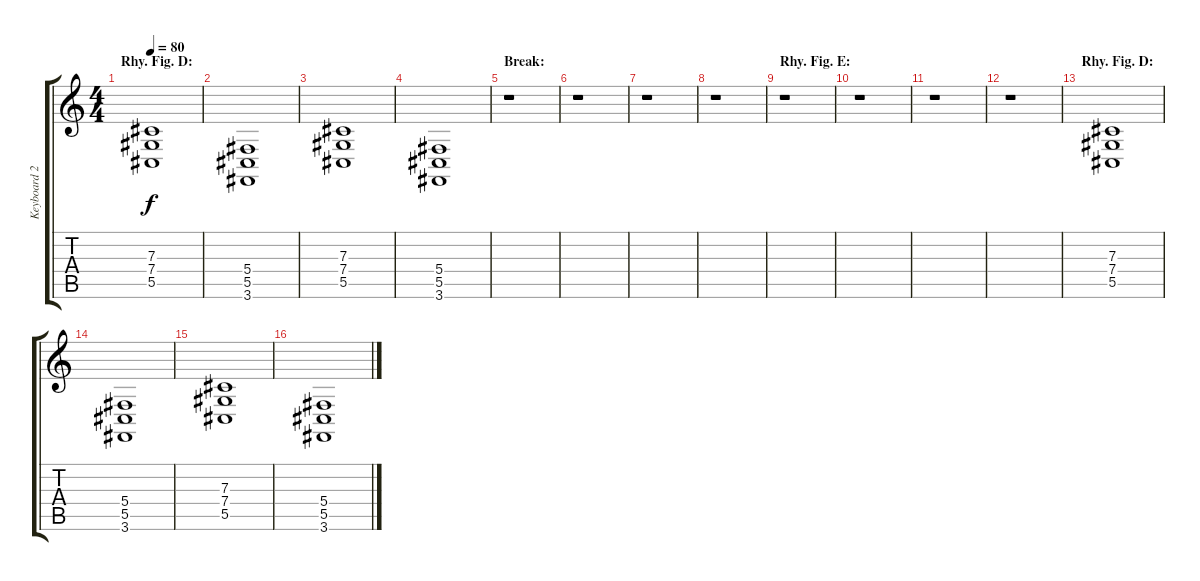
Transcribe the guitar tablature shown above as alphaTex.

\track ("Keyboard 2" "Keyboard 2") {instrument stringensemble1}
\staff {score tabs}
\tuning (Eb4 Bb3 Gb3 Db3 Ab2 Eb2) {hide}
\ts (4 4)
\section ("" "Rhy. Fig. D:")
\tempo 80
\clef g2
\ks c
(7.3 7.4 5.5).1{dy f volume 10 instrument choiraahs} |
(5.4 5.5 3.6).1 |
(7.3 7.4 5.5).1 |
(5.4 5.5 3.6).1 |
\section ("" "Break:")
r.1 |
r.1 |
r.1 |
r.1 |
\section ("" "Rhy. Fig. E:")
r.1 |
r.1 |
r.1 |
r.1 |
\section ("" "Rhy. Fig. D:")
(7.3 7.4 5.5).1{volume 10 instrument choiraahs} |
(5.4 5.5 3.6).1 |
(7.3 7.4 5.5).1 |
(5.4 5.5 3.6).1
